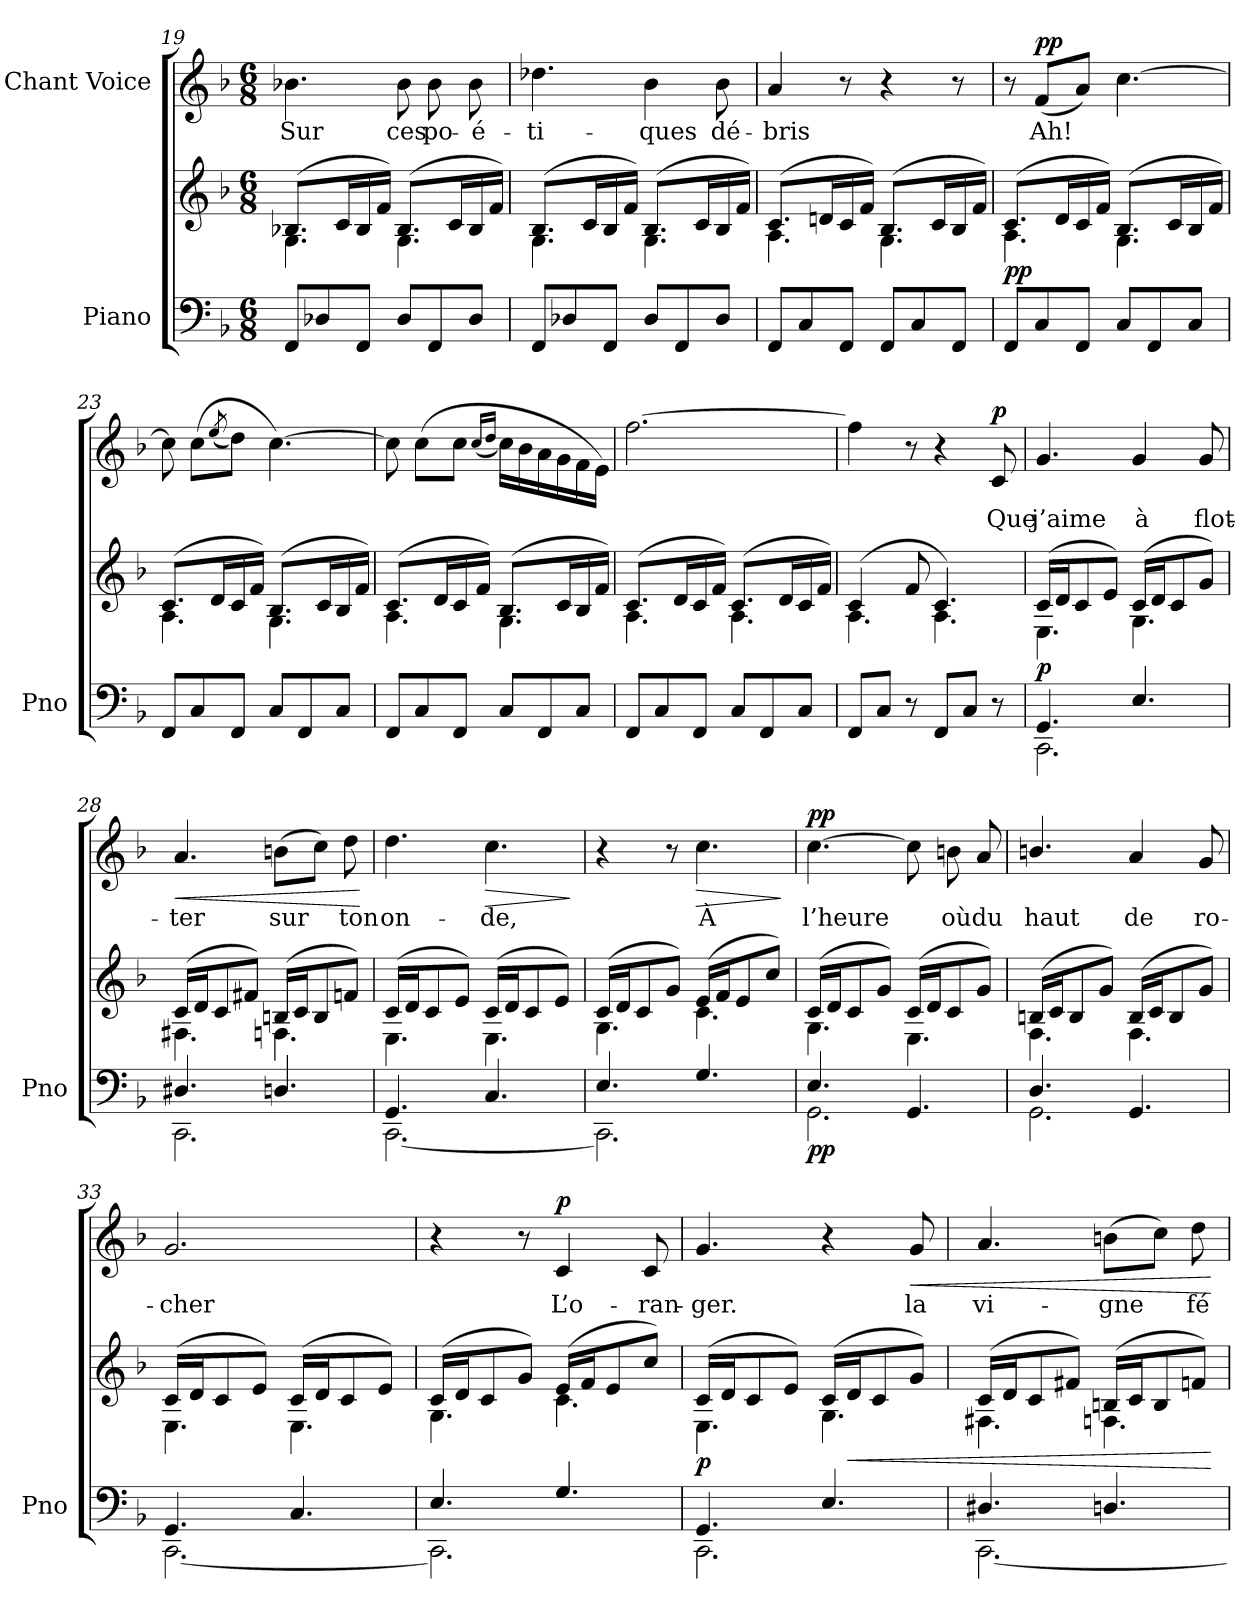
**kern	**kern	**dynam	**kern	**text	**dynam
*part2	*part2	*part2	*part1	*part1	*part1
*staff3	*staff2	*staff2/3	*staff1	*staff1	*staff1
*I"Piano	*	*	*I"Chant Voice	*	*
*I'Pno	*	*	*	*	*
!!LO:LB:g=z
*clefF4	*clefG2	*	*clefG2	*	*
*k[b-]	*k[b-]	*	*k[b-]	*	*
*M6/8	*M6/8	*	*M6/8	*	*
=19	=19	=19	=19	=19	=19
*	*^	*	*	*	*
!	!	!	!	!	!LO:LY:b	!
8FF/L	(8.B-X/L	4.G\	.	4.b-X\	Sur	.
8D-X/	.	.	.	.	.	.
.	16c/L	.	.	.	.	.
8FF/J	16B-/	.	.	.	.	.
.	16f/JJ)	.	.	.	.	.
!	!	!	!	!	!LO:LY:b	!
8D-/L	(8.B-/L	4.G\	.	8b-\	ces	.
!	!	!	!	!	!LO:LY:b	!
8FF/	.	.	.	8b-\	po-	.
.	16c/L	.	.	.	.	.
!	!	!	!	!	!LO:LY:b	!
8D-/J	16B-/	.	.	8b-\	-é-	.
.	16f/JJ)	.	.	.	.	.
=20	=20	=20	=20	=20	=20	=20
!	!	!	!	!	!LO:LY:b	!
8FF/L	(8.B-/L	4.G\	.	4.dd-X\	-ti-	.
8D-X/	.	.	.	.	.	.
.	16c/L	.	.	.	.	.
8FF/J	16B-/	.	.	.	.	.
.	16f/JJ)	.	.	.	.	.
!	!	!	!	!	!LO:LY:b	!
8D-/L	(8.B-/L	4.G\	.	4b-\	-ques	.
8FF/	.	.	.	.	.	.
.	16c/L	.	.	.	.	.
!	!	!	!	!	!LO:LY:b	!
8D-/J	16B-/	.	.	8b-\	dé-	.
.	16f/JJ)	.	.	.	.	.
=21	=21	=21	=21	=21	=21	=21
!	!	!	!	!	!LO:LY:b	!
8FF/L	(8.c/L	4.A\	.	4a/	-bris	.
8C/	.	.	.	.	.	.
.	16dn/L	.	.	.	.	.
8FF/J	16c/	.	.	8r	.	.
.	16f/JJ)	.	.	.	.	.
8FF/L	(8.B-/L	4.G\	.	4r	.	.
8C/	.	.	.	.	.	.
.	16c/L	.	.	.	.	.
8FF/J	16B-/	.	.	8r	.	.
.	16f/JJ)	.	.	.	.	.
!!LO:PB:g=z
=22	=22	=22	=22	=22	=22	=22
!	!	!	!LO:DY:b	!	!	!
8FF/L	(8.c/L	4.A\	pp	8r	.	.
!	!	!	!	!	!LO:LY:b	!LO:DY:a
8C/	.	.	.	(8f/L	Ah!	pp
.	16d/L	.	.	.	.	.
8FF/J	16c/	.	.	8a/J)	.	.
.	16f/JJ)	.	.	.	.	.
8C/L	(8.B-/L	4.G\	.	[4.cc\	.	.
8FF/	.	.	.	.	.	.
.	16c/L	.	.	.	.	.
8C/J	16B-/	.	.	.	.	.
.	16f/JJ)	.	.	.	.	.
=23	=23	=23	=23	=23	=23	=23
8FF/L	(8.c/L	4.A\	.	8cc\]	.	.
8C/	.	.	.	(8cc\L	.	.
.	16d/L	.	.	.	.	.
.	.	.	.	(8qee/	.	.
8FF/J	16c/	.	.	8dd\J)	.	.
.	16f/JJ)	.	.	.	.	.
8C/L	(8.B-/L	4.G\	.	[4.cc\)	.	.
8FF/	.	.	.	.	.	.
.	16c/L	.	.	.	.	.
8C/J	16B-/	.	.	.	.	.
.	16f/JJ)	.	.	.	.	.
=24	=24	=24	=24	=24	=24	=24
8FF/L	(8.c/L	4.A\	.	8cc\]	.	.
8C/	.	.	.	(8cc\L	.	.
.	16d/L	.	.	.	.	.
8FF/J	16c/	.	.	8cc\J	.	.
.	16f/JJ)	.	.	.	.	.
.	.	.	.	(16qcc/LL	.	.
.	.	.	.	16qdd/JJ	.	.
8C/L	(8.B-/L	4.G\	.	16cc\LL)	.	.
.	.	.	.	16b-\	.	.
8FF/	.	.	.	16a\	.	.
.	16c/L	.	.	16g\	.	.
8C/J	16B-/	.	.	16f\	.	.
.	16f/JJ)	.	.	16e\JJ)	.	.
!!LO:LB:g=z
=25	=25	=25	=25	=25	=25	=25
8FF/L	(8.c/L	4.A\	.	[2.ff\	.	.
8C/	.	.	.	.	.	.
.	16d/L	.	.	.	.	.
8FF/J	16c/	.	.	.	.	.
.	16f/JJ)	.	.	.	.	.
8C/L	(8.c/L	4.A\	.	.	.	.
8FF/	.	.	.	.	.	.
.	16d/L	.	.	.	.	.
8C/J	16c/	.	.	.	.	.
.	16f/JJ)	.	.	.	.	.
!!LO:LB:g=z
=26	=26	=26	=26	=26	=26	=26
8FF/L	(4c/	4.A\	.	4ff\]	.	.
8C/J	.	.	.	.	.	.
8r	8f/	.	.	8r	.	.
8FF/L	4.c/)	4.A\	.	4r	.	.
8C/J	.	.	.	.	.	.
!	!	!	!	!	!LO:LY:b	!LO:DY:a
8r	.	.	.	8c/	Que	p
=27	=27	=27	=27	=27	=27	=27
*^	*	*	*	*	*	*
!	!	!	!	!LO:DY:b	!	!LO:LY:b	!
4.GG/	2.CC\	(16c/LL	4.E\	p	4.g/	j’aime	.
.	.	16d/J	.	.	.	.	.
.	.	8c/	.	.	.	.	.
.	.	8e/J)	.	.	.	.	.
!	!	!	!	!	!	!LO:LY:b	!
4.E/	.	(16c/LL	4.G\	.	4g/	à	.
.	.	16d/J	.	.	.	.	.
.	.	8c/	.	.	.	.	.
!	!	!	!	!	!	!LO:LY:b	!
.	.	8g/J)	.	.	8g/	flot-	.
=28	=28	=28	=28	=28	=28	=28	=28
!	!	!	!	!	!	!LO:LY:b	!LO:HP:b
4.D#X/	2.CC\	(16c/LL	4.F#X\	.	4.a/	-ter	<
.	.	16d/J	.	.	.	.	.
.	.	8c/	.	.	.	.	.
.	.	8f#X/J)	.	.	.	.	.
!	!	!	!	!	!	!LO:LY:b	!
4.Dn/	.	(16Bn/LL	4.Fn\	.	(8bn\L	sur	.
.	.	16c/J	.	.	.	.	.
.	.	8B/	.	.	8cc\J)	.	.
!	!	!	!	!	!	!LO:LY:b	!
.	.	8fn/J)	.	.	8dd\	ton	.
*v	*v	*	*	*	*	*	*
*	*v	*v	*	*	*	*
.	.	.	.	.	[
=29	=29	=29	=29	=29	=29
*^	*^	*	*	*	*
!	!	!	!	!	!	!LO:LY:b	!
4.GG/	[2.CC\	(16c/LL	4.E\	.	4.dd\	on-	.
.	.	16d/J	.	.	.	.	.
.	.	8c/	.	.	.	.	.
.	.	8e/J)	.	.	.	.	.
!	!	!	!	!	!	!LO:LY:b	!LO:HP:b
4.C/	.	(16c/LL	4.E\	.	4.cc\	-de,	>
.	.	16d/J	.	.	.	.	.
.	.	8c/	.	.	.	.	.
.	.	8e/J)	.	.	.	.	.
*v	*v	*	*	*	*	*	*
*	*v	*v	*	*	*	*
.	.	.	.	.	]
!!LO:LB:g=z
=30	=30	=30	=30	=30	=30
*^	*^	*	*	*	*
4.E/	2.CC\]	(16c/LL	4.G\	.	4r	.	.
.	.	16d/J	.	.	.	.	.
.	.	8c/	.	.	.	.	.
.	.	8g/J)	.	.	8r	.	.
!	!	!	!	!	!	!LO:LY:b	!LO:HP:b
4.G/	.	(16e/LL	4.c\	.	4.cc\	À	>
.	.	16f/J	.	.	.	.	.
.	.	8e/	.	.	.	.	.
.	.	8cc/J)	.	.	.	.	.
*v	*v	*	*	*	*	*	*
*	*v	*v	*	*	*	*
.	.	.	.	.	]
=31	=31	=31	=31	=31	=31
*^	*^	*	*	*	*
!	!	!	!	!LO:DY:b=2	!	!LO:LY:b	!LO:DY:a
4.E/	2.GG\	(16c/LL	4.G\	pp	[4.cc\	l’heure	pp
.	.	16d/J	.	.	.	.	.
.	.	8c/	.	.	.	.	.
.	.	8g/J)	.	.	.	.	.
4.GG/	.	(16c/LL	4.E\	.	8cc\]	.	.
.	.	16d/J	.	.	.	.	.
!	!	!	!	!	!	!LO:LY:b	!
.	.	8c/	.	.	8bn\	où	.
!	!	!	!	!	!	!LO:LY:b	!
.	.	8g/J)	.	.	8a/	du	.
=32	=32	=32	=32	=32	=32	=32	=32
!	!	!	!	!	!	!LO:LY:b	!
4.D/	2.GG\	(16Bn/LL	4.F\	.	4.bn/	haut	.
.	.	16c/J	.	.	.	.	.
.	.	8B/	.	.	.	.	.
.	.	8g/J)	.	.	.	.	.
!	!	!	!	!	!	!LO:LY:b	!
4.GG/	.	(16B/LL	4.F\	.	4a/	de	.
.	.	16c/J	.	.	.	.	.
.	.	8B/	.	.	.	.	.
!	!	!	!	!	!	!LO:LY:b	!
.	.	8g/J)	.	.	8g/	ro-	.
!!LO:LB:g=z
=33	=33	=33	=33	=33	=33	=33	=33
!	!	!	!	!	!	!LO:LY:b	!
4.GG/	[2.CC\	(16c/LL	4.E\	.	2.g/	-cher	.
.	.	16d/J	.	.	.	.	.
.	.	8c/	.	.	.	.	.
.	.	8e/J)	.	.	.	.	.
4.C/	.	(16c/LL	4.E\	.	.	.	.
.	.	16d/J	.	.	.	.	.
.	.	8c/	.	.	.	.	.
.	.	8e/J)	.	.	.	.	.
!!LO:PB:g=z
=34	=34	=34	=34	=34	=34	=34	=34
4.E/	2.CC\]	(16c/LL	4.G\	.	4r	.	.
.	.	16d/J	.	.	.	.	.
.	.	8c/	.	.	.	.	.
.	.	8g/J)	.	.	8r	.	.
!	!	!	!	!	!	!LO:LY:b	!LO:DY:a
4.G/	.	(16e/LL	4.c\	.	4c/	L’o-	p
.	.	16f/J	.	.	.	.	.
.	.	8e/	.	.	.	.	.
!	!	!	!	!	!	!LO:LY:b	!
.	.	8cc/J)	.	.	8c/	-ran-	.
=35	=35	=35	=35	=35	=35	=35	=35
!	!	!	!	!LO:DY:b	!	!LO:LY:b	!
4.GG/	2.CC\	(16c/LL	4.E\	p	4.g/	-ger.	.
.	.	16d/J	.	.	.	.	.
.	.	8c/	.	.	.	.	.
.	.	8e/J)	.	.	.	.	.
4.E/	.	(16c/LL	4.G\	.	4r	.	.
!	!	!	!	!LO:HP:b	!	!	!
.	.	16d/J	.	<	.	.	.
.	.	8c/	.	.	.	.	.
!	!	!	!	!	!	!LO:LY:b	!LO:HP:b
.	.	8g/J)	.	.	8g/	la	<
=36	=36	=36	=36	=36	=36	=36	=36
!	!	!	!	!	!	!LO:LY:b	!
4.D#X/	[2.CC\	(16c/LL	4.F#X\	.	4.a/	vi-	.
.	.	16d/J	.	.	.	.	.
.	.	8c/	.	.	.	.	.
.	.	8f#X/J)	.	.	.	.	.
!	!	!	!	!	!	!LO:LY:b	!
4.Dn/	.	(16Bn/LL	4.Fn\	.	(8bn\L	-gne	.
.	.	16c/J	.	.	.	.	.
.	.	8B/	.	.	8cc\J)	.	.
!	!	!	!	!	!	!LO:LY:b	!
.	.	8fn/J)	.	.	8dd\	fé-	.
*v	*v	*	*	*	*	*	*
*	*v	*v	*	*	*	*
.	.	[	.	.	[
=	=	=	=	=	=
*-	*-	*-	*-	*-	*-
